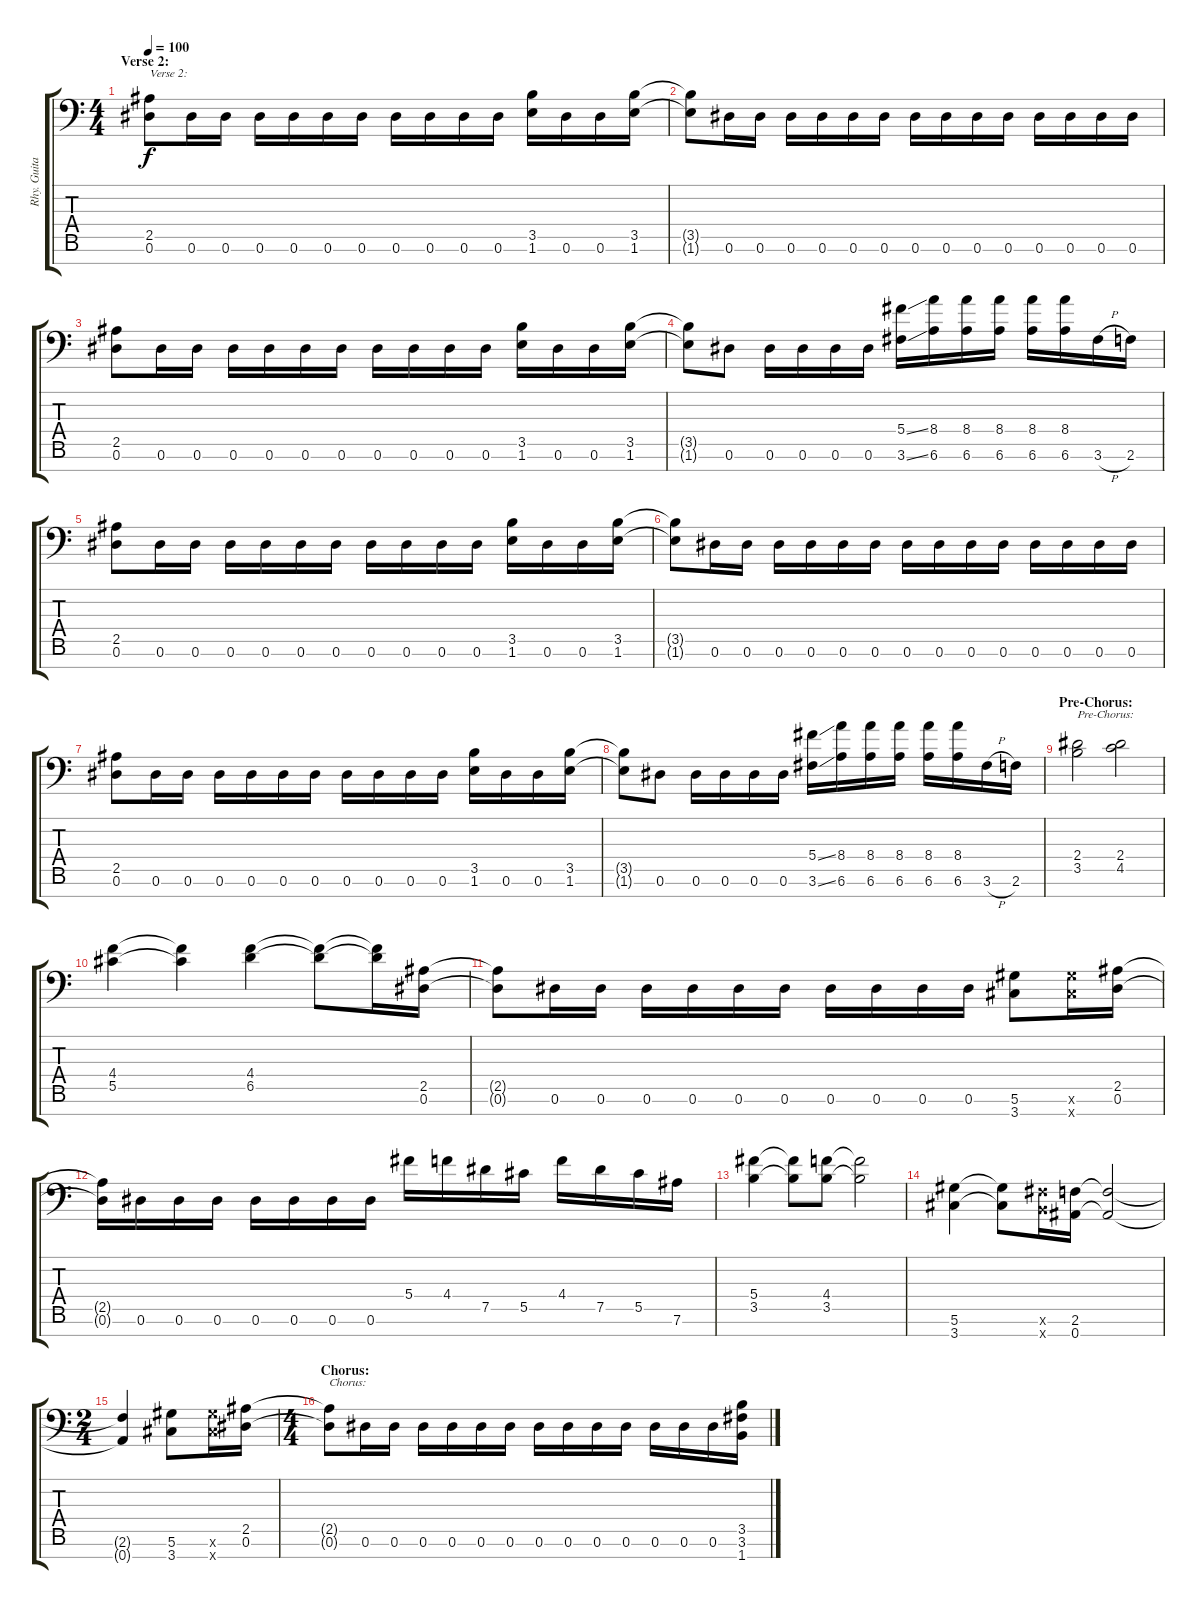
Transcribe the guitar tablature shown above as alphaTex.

\track ("Rhy. Guitar 1" "Rhy. Guita") {instrument distortionguitar}
\staff {score tabs}
\tuning (Eb4 Bb3 Gb3 Db3 Ab2 Eb2 Bb1) {hide}
\ts (4 4)
\section ("" "Verse 2:")
\tempo 100
\clef f4
\ks c
(2.5 0.6).8{txt "Verse 2:" dy f} 0.6.16 0.6.16 0.6.16 0.6.16 0.6.16 0.6.16 0.6.16 0.6.16 0.6.16 0.6.16 (3.5 1.6).16 0.6.16 0.6.16 (3.5 1.6).16 |
(3.5{t} 1.6{t}).8 0.6.16 0.6.16 0.6.16 0.6.16 0.6.16 0.6.16 0.6.16 0.6.16 0.6.16 0.6.16 0.6.16 0.6.16 0.6.16 0.6.16 |
(2.5 0.6).8 0.6.16 0.6.16 0.6.16 0.6.16 0.6.16 0.6.16 0.6.16 0.6.16 0.6.16 0.6.16 (3.5 1.6).16 0.6.16 0.6.16 (3.5 1.6).16 |
(3.5{t} 1.6{t}).8 0.6.8 0.6.16 0.6.16 0.6.16 0.6.16 (5.4{ss} 3.6{ss}).16 (8.4 6.6).16 (8.4 6.6).16 (8.4 6.6).16 (8.4 6.6).16 (8.4 6.6).16 3.6{h}.16 2.6.16 |
(2.5 0.6).8 0.6.16 0.6.16 0.6.16 0.6.16 0.6.16 0.6.16 0.6.16 0.6.16 0.6.16 0.6.16 (3.5 1.6).16 0.6.16 0.6.16 (3.5 1.6).16 |
(3.5{t} 1.6{t}).8 0.6.16 0.6.16 0.6.16 0.6.16 0.6.16 0.6.16 0.6.16 0.6.16 0.6.16 0.6.16 0.6.16 0.6.16 0.6.16 0.6.16 |
(2.5 0.6).8 0.6.16 0.6.16 0.6.16 0.6.16 0.6.16 0.6.16 0.6.16 0.6.16 0.6.16 0.6.16 (3.5 1.6).16 0.6.16 0.6.16 (3.5 1.6).16 |
(3.5{t} 1.6{t}).8 0.6.8 0.6.16 0.6.16 0.6.16 0.6.16 (5.4{ss} 3.6{ss}).16 (8.4 6.6).16 (8.4 6.6).16 (8.4 6.6).16 (8.4 6.6).16 (8.4 6.6).16 3.6{h}.16 2.6.16 |
\section ("" "Pre-Chorus:")
(2.4 3.5).2{txt "Pre-Chorus:"} (2.4 4.5).2 |
(4.4 5.5).4 (4.4{t} 5.5{t}).4 (4.4 6.5).4 (4.4{t} 6.5{t}).8 (4.4{t} 6.5{t}).16 (2.5 0.6).16 |
(2.5{t} 0.6{t}).8 0.6.16 0.6.16 0.6.16 0.6.16 0.6.16 0.6.16 0.6.16 0.6.16 0.6.16 0.6.16 (5.6 3.7).8 (5.6{x} 3.7{x}).16 (2.5 0.6).16 |
(2.5{t} 0.6{t}).16 0.6.16 0.6.16 0.6.16 0.6.16 0.6.16 0.6.16 0.6.16 5.4.16 4.4.16 7.5.16 5.5.16 4.4.16 7.5.16 5.5.16 7.6.16 |
(5.4 3.5).4 (5.4{t} 3.5{t}).8 (4.4 3.5).8 (4.4{t} 3.5{t}).2 |
(5.6 3.7).4 (5.6{t} 3.7{t}).8 (3.6{x} 1.7{x}).16 (2.6 0.7).16 (2.6{t} 0.7{t}).2 |
\ts (2 4)
(2.6{t} 0.7{t}).4 (5.6 3.7).8 (5.6{x} 3.7{x}).16 (2.5 0.6).16 |
\ts (4 4)
\section ("" "Chorus:")
(2.5{t} 0.6{t}).8{txt "Chorus:"} 0.6.16 0.6.16 0.6.16 0.6.16 0.6.16 0.6.16 0.6.16 0.6.16 0.6.16 0.6.16 0.6.16 0.6.16 0.6.16 (3.5 3.6 1.7).16
